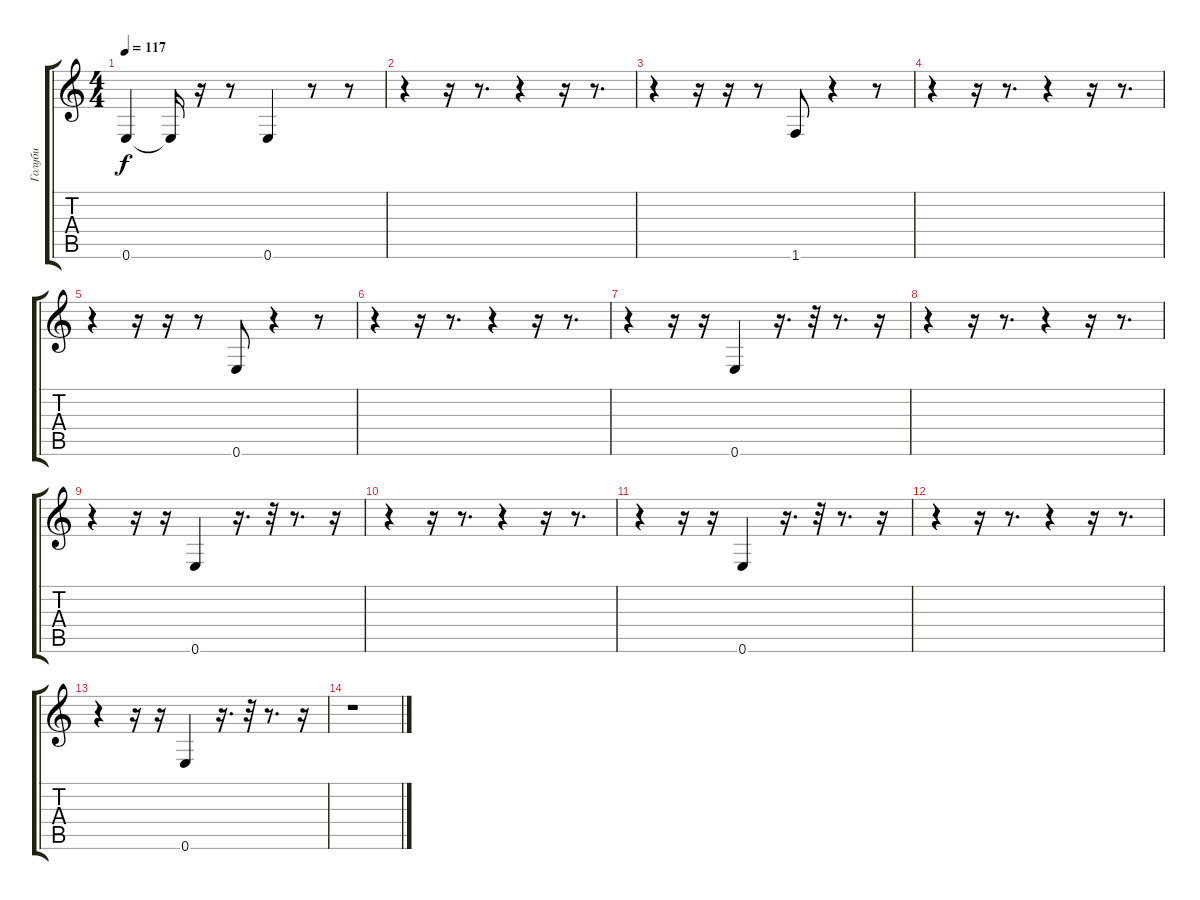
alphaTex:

\track ("Голуби" "Голуби") {instrument fretlessbass}
\staff {score tabs}
\tuning (E4 B3 G3 D3 A2 E2) {hide}
\ts (4 4)
\tempo 117
\clef g2
\ks c
0.6.4{dy f} 0.6{t}.16 r.16 r.8 0.6.4 r.8 r.8 |
r.4 r.16 r.8{d} r.4 r.16 r.8{d} |
r.4 r.16 r.16 r.8 1.6.8 r.4 r.8 |
r.4 r.16 r.8{d} r.4 r.16 r.8{d} |
r.4 r.16 r.16 r.8 0.6.8 r.4 r.8 |
r.4 r.16 r.8{d} r.4 r.16 r.8{d} |
r.4 r.16 r.16 0.6.4 r.16{d} r.32 r.8{d} r.16 |
r.4 r.16 r.8{d} r.4 r.16 r.8{d} |
r.4 r.16 r.16 0.6.4 r.16{d} r.32 r.8{d} r.16 |
r.4 r.16 r.8{d} r.4 r.16 r.8{d} |
r.4 r.16 r.16 0.6.4 r.16{d} r.32 r.8{d} r.16 |
r.4 r.16 r.8{d} r.4 r.16 r.8{d} |
r.4 r.16 r.16 0.6.4 r.16{d} r.32 r.8{d} r.16 |
r.1
